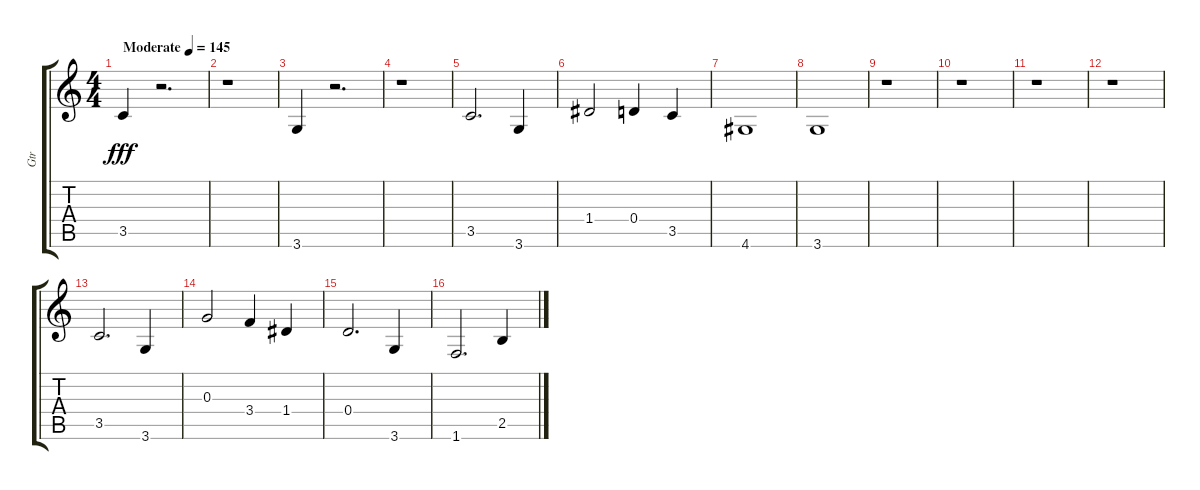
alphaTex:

\track ("Gtr" "Gtr") {instrument electricguitarclean}
\staff {score tabs}
\tuning (E4 B3 G3 D3 A2 E2) {hide}
\ts (4 4)
\tempo (145 "Moderate")
\clef g2
\ks c
3.5.4{dy fff instrument electricguitarclean} r.2{d} |
r.1 |
3.6.4 r.2{d} |
r.1 |
3.5.2{d} 3.6.4 |
1.4.2 0.4.4 3.5.4 |
4.6.1 |
3.6.1 |
r.1 |
r.1 |
r.1 |
r.1 |
3.5.2{d} 3.6.4 |
0.3.2 3.4.4 1.4.4 |
0.4.2{d} 3.6.4 |
1.6.2{d} 2.5.4
